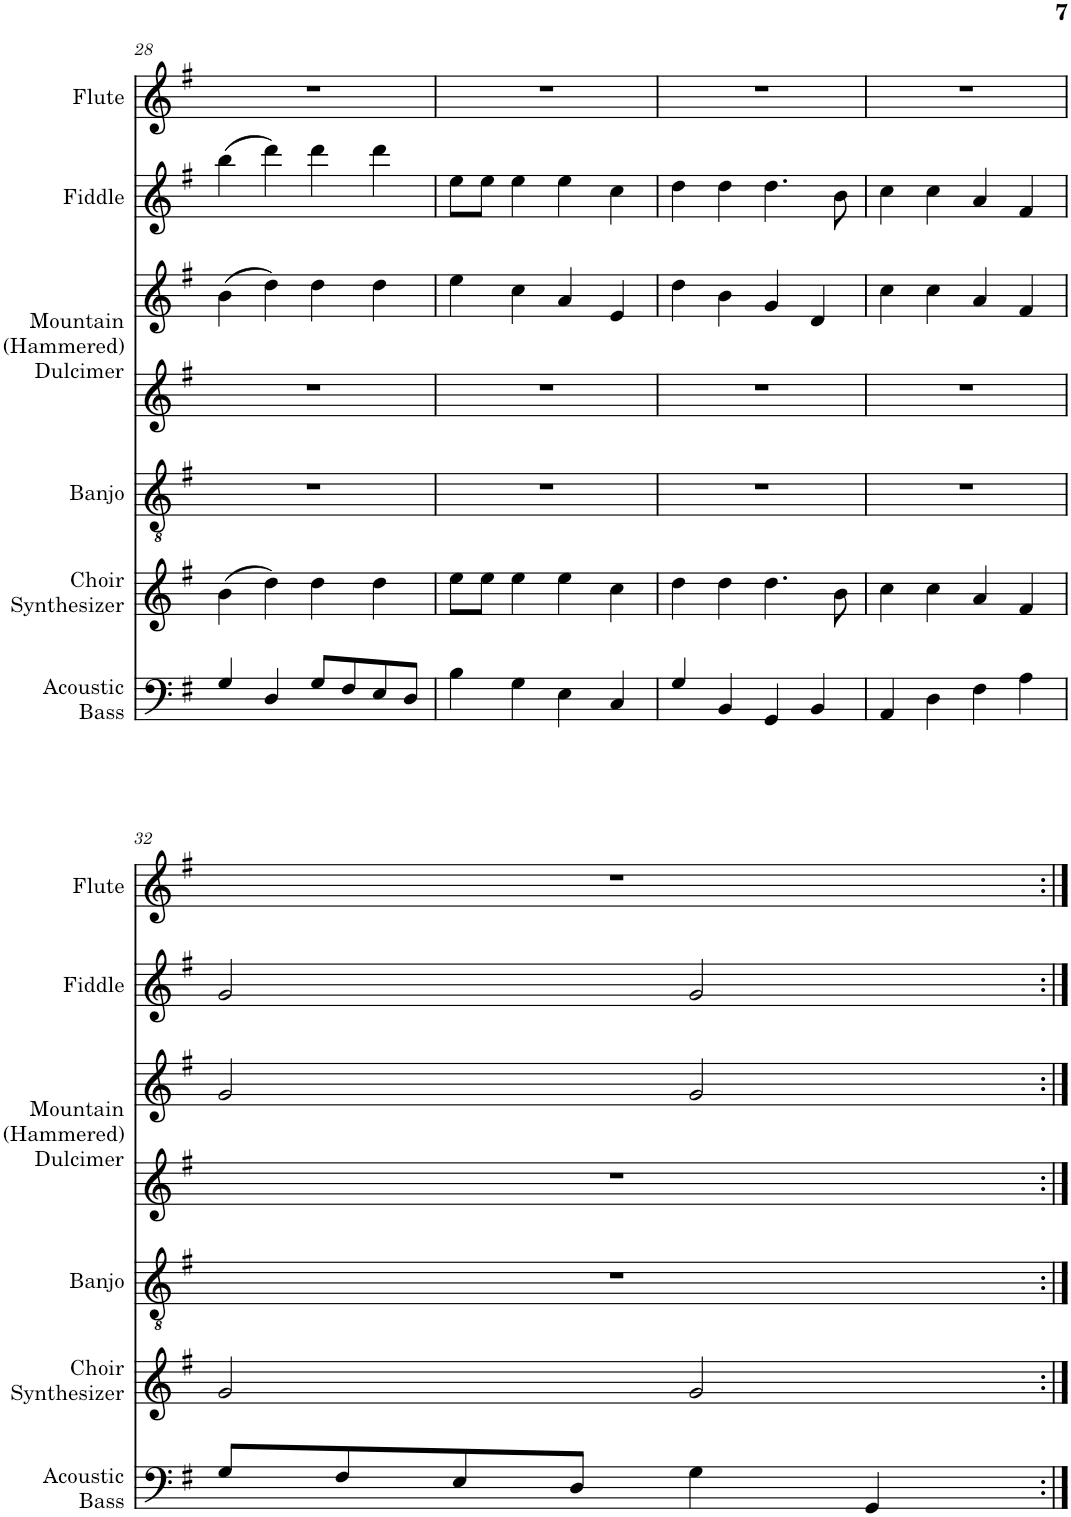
**kern	**kern	**kern	**kern	**kern	**kern	**kern
*part6	*part5	*part4	*part3	*part3	*part2	*part1
*staff7	*staff6	*staff5	*staff4	*staff3	*staff2	*staff1
*I"Acoustic  Bass	*I"Choir Synthesizer	*I"Banjo	*I"Mountain (Hammered) Dulcimer	*	*I"Fiddle	*I"Flute
*I'Acoustic  Bass	*I'Choir Synthesizer	*I'Banjo	*I'Mountain (Hammered) Dulcimer	*	*I'Fiddle	*I'Flute
!!LO:PB:g=z
*clefF4	*clefG2	*clefGv2	*clefG2	*clefG2	*clefG2	*clefG2
*Trd7c12	*	*Trd7c12	*	*	*	*
*k[f#]	*k[f#]	*k[f#]	*k[f#]	*k[f#]	*k[f#]	*k[f#]
*M4/4	*M4/4	*M4/4	*M4/4	*M4/4	*M4/4	*M4/4
=28	=28	=28	=28	=28	=28	=28
4G/	(4b\	1r	1r	(4b\	(4bb\	1r
4D/	4dd\)	.	.	4dd\)	4ddd\)	.
8G/L	4dd\	.	.	4dd\	4ddd\	.
8F#/	.	.	.	.	.	.
8E/	4dd\	.	.	4dd\	4ddd\	.
8D/J	.	.	.	.	.	.
=29	=29	=29	=29	=29	=29	=29
4B\	8ee\L	1r	1r	4ee\	8ee\L	1r
.	8ee\J	.	.	.	8ee\J	.
4G\	4ee\	.	.	4cc\	4ee\	.
4E\	4ee\	.	.	4a/	4ee\	.
4C/	4cc\	.	.	4e/	4cc\	.
=30	=30	=30	=30	=30	=30	=30
4G/	4dd\	1r	1r	4dd\	4dd\	1r
4BB/	4dd\	.	.	4b\	4dd\	.
4GG/	4.dd\	.	.	4g/	4.dd\	.
4BB/	.	.	.	4d/	.	.
.	8b\	.	.	.	8b\	.
=31	=31	=31	=31	=31	=31	=31
4AA/	4cc\	1r	1r	4cc\	4cc\	1r
4D\	4cc\	.	.	4cc\	4cc\	.
4F#\	4a/	.	.	4a/	4a/	.
4A\	4f#/	.	.	4f#/	4f#/	.
!!LO:LB:g=z
=32	=32	=32	=32	=32	=32	=32
8G/L	2g/	1r	1r	2g/	2g/	1r
8F#/	.	.	.	.	.	.
8E/	.	.	.	.	.	.
8D/J	.	.	.	.	.	.
4G\	2g/	.	.	2g/	2g/	.
4GG/	.	.	.	.	.	.
=:|!	=:|!	=:|!	=:|!	=:|!	=:|!	=:|!
*-	*-	*-	*-	*-	*-	*-
